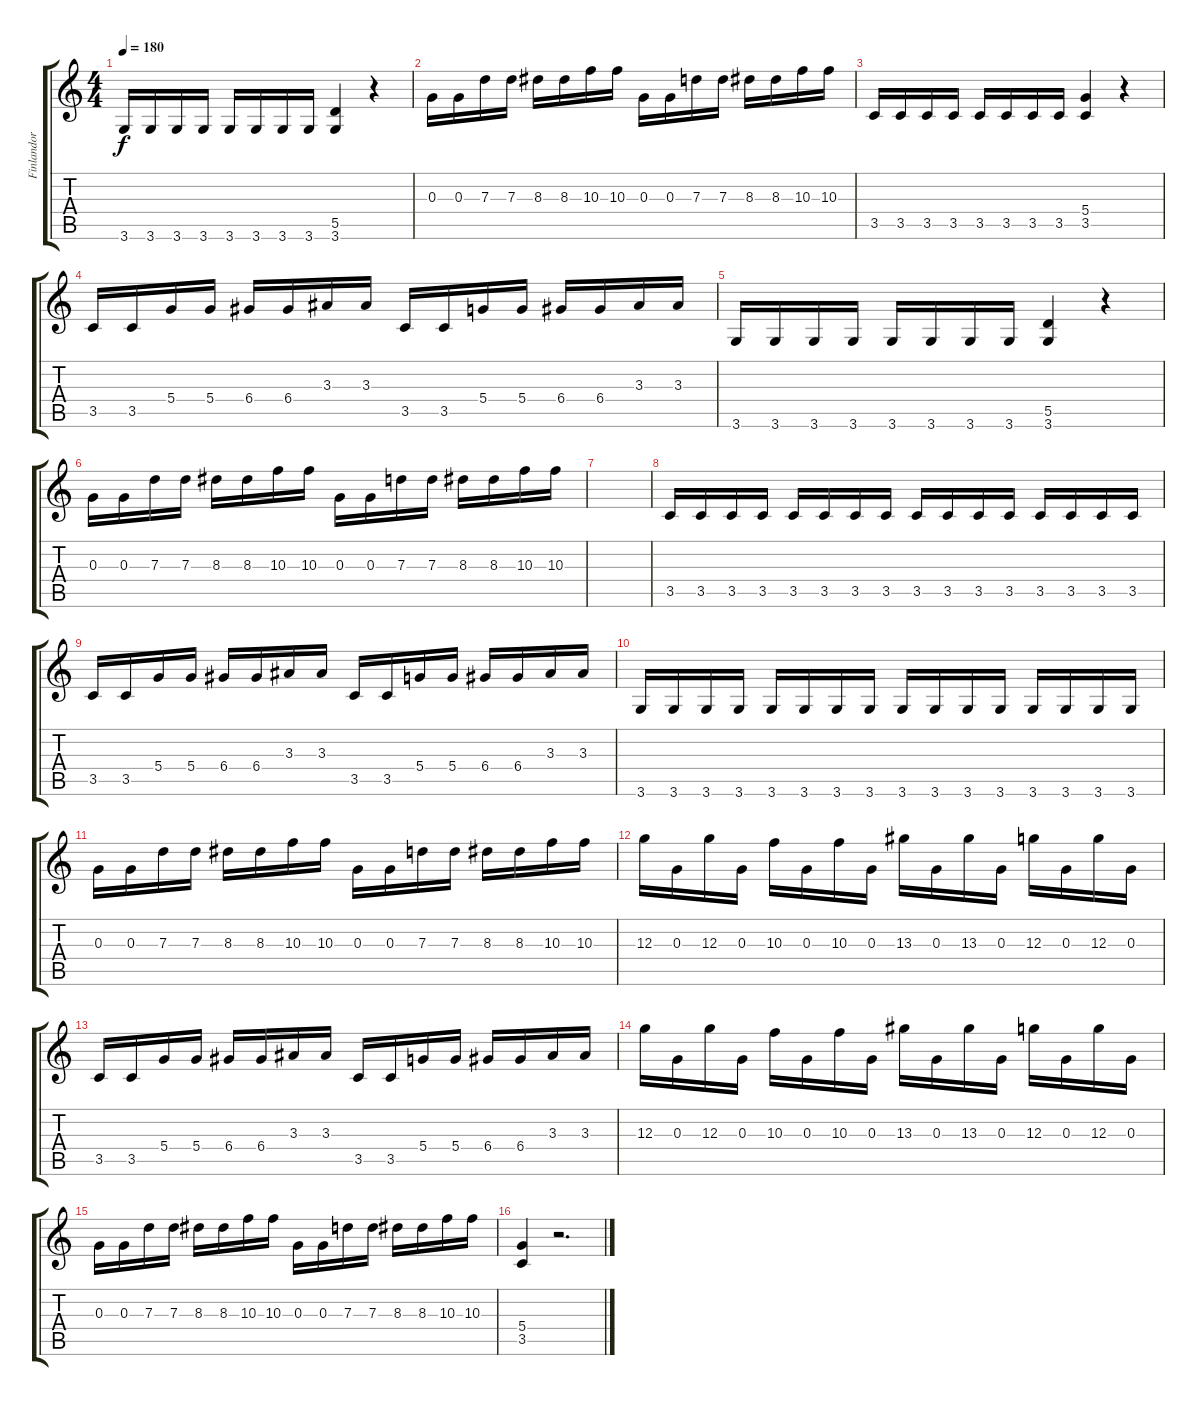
\track ("Finlandor" "Finlandor") {instrument distortionguitar}
\staff {score tabs}
\tuning (E4 B3 G3 D3 A2 E2) {hide}
\ts (4 4)
\tempo 180
\clef g2
\ks c
3.6.16{dy f} 3.6.16 3.6.16 3.6.16 3.6.16 3.6.16 3.6.16 3.6.16 (5.5 3.6).4 r.4 |
0.3.16 0.3.16 7.3.16 7.3.16 8.3.16 8.3.16 10.3.16 10.3.16 0.3.16 0.3.16 7.3.16 7.3.16 8.3.16 8.3.16 10.3.16 10.3.16 |
3.5.16 3.5.16 3.5.16 3.5.16 3.5.16 3.5.16 3.5.16 3.5.16 (5.4 3.5).4 r.4 |
3.5.16 3.5.16 5.4.16 5.4.16 6.4.16 6.4.16 3.3.16 3.3.16 3.5.16 3.5.16 5.4.16 5.4.16 6.4.16 6.4.16 3.3.16 3.3.16 |
3.6.16 3.6.16 3.6.16 3.6.16 3.6.16 3.6.16 3.6.16 3.6.16 (5.5 3.6).4 r.4 |
0.3.16 0.3.16 7.3.16 7.3.16 8.3.16 8.3.16 10.3.16 10.3.16 0.3.16 0.3.16 7.3.16 7.3.16 8.3.16 8.3.16 10.3.16 10.3.16 |
|
3.5.16 3.5.16 3.5.16 3.5.16 3.5.16 3.5.16 3.5.16 3.5.16 3.5.16 3.5.16 3.5.16 3.5.16 3.5.16 3.5.16 3.5.16 3.5.16 |
3.5.16 3.5.16 5.4.16 5.4.16 6.4.16 6.4.16 3.3.16 3.3.16 3.5.16 3.5.16 5.4.16 5.4.16 6.4.16 6.4.16 3.3.16 3.3.16 |
3.6.16 3.6.16 3.6.16 3.6.16 3.6.16 3.6.16 3.6.16 3.6.16 3.6.16 3.6.16 3.6.16 3.6.16 3.6.16 3.6.16 3.6.16 3.6.16 |
0.3.16 0.3.16 7.3.16 7.3.16 8.3.16 8.3.16 10.3.16 10.3.16 0.3.16 0.3.16 7.3.16 7.3.16 8.3.16 8.3.16 10.3.16 10.3.16 |
12.3.16 0.3.16 12.3.16 0.3.16 10.3.16 0.3.16 10.3.16 0.3.16 13.3.16 0.3.16 13.3.16 0.3.16 12.3.16 0.3.16 12.3.16 0.3.16 |
3.5.16 3.5.16 5.4.16 5.4.16 6.4.16 6.4.16 3.3.16 3.3.16 3.5.16 3.5.16 5.4.16 5.4.16 6.4.16 6.4.16 3.3.16 3.3.16 |
12.3.16 0.3.16 12.3.16 0.3.16 10.3.16 0.3.16 10.3.16 0.3.16 13.3.16 0.3.16 13.3.16 0.3.16 12.3.16 0.3.16 12.3.16 0.3.16 |
0.3.16 0.3.16 7.3.16 7.3.16 8.3.16 8.3.16 10.3.16 10.3.16 0.3.16 0.3.16 7.3.16 7.3.16 8.3.16 8.3.16 10.3.16 10.3.16 |
(5.4 3.5).4 r.2{d}
